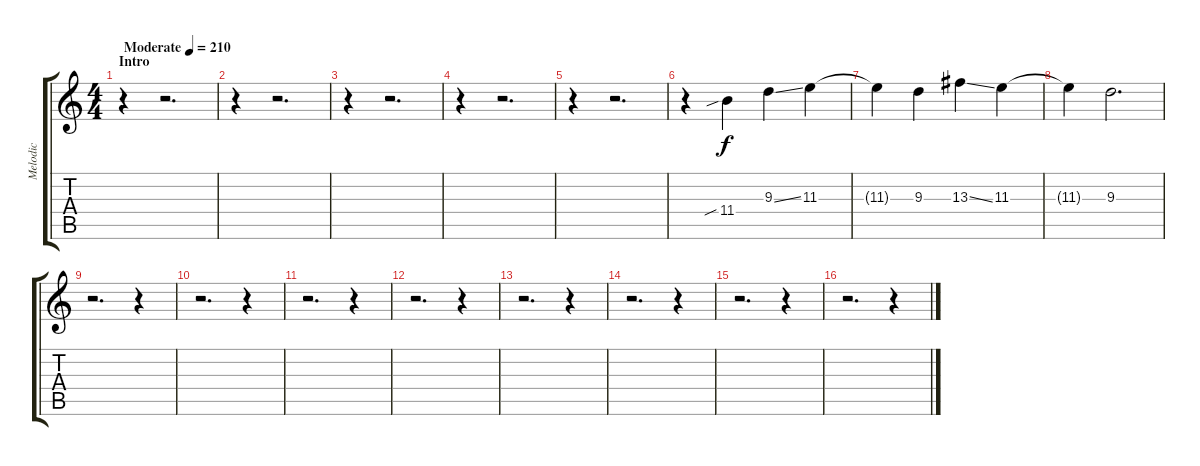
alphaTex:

\track ("Melodic" "Melodic") {instrument distortionguitar}
\staff {score tabs}
\tuning (D4 A3 F3 C3 G2 D2) {hide}
\ts (4 4)
\section ("" "Intro")
\tempo (210 "Moderate")
\clef g2
\ks c
r.4{dy f instrument distortionguitar} r.2{d} |
r.4 r.2{d} |
r.4 r.2{d} |
r.4 r.2{d} |
r.4 r.2{d} |
r.4 11.4{sib}.4 9.3{ss}.4 11.3.4 |
11.3{t}.4 9.3.4 13.3{ss}.4 11.3.4 |
11.3{t}.4 9.3.2{d} |
r.2{d} r.4 |
r.2{d} r.4 |
r.2{d} r.4 |
r.2{d} r.4 |
r.2{d} r.4 |
r.2{d} r.4 |
r.2{d} r.4 |
r.2{d} r.4
